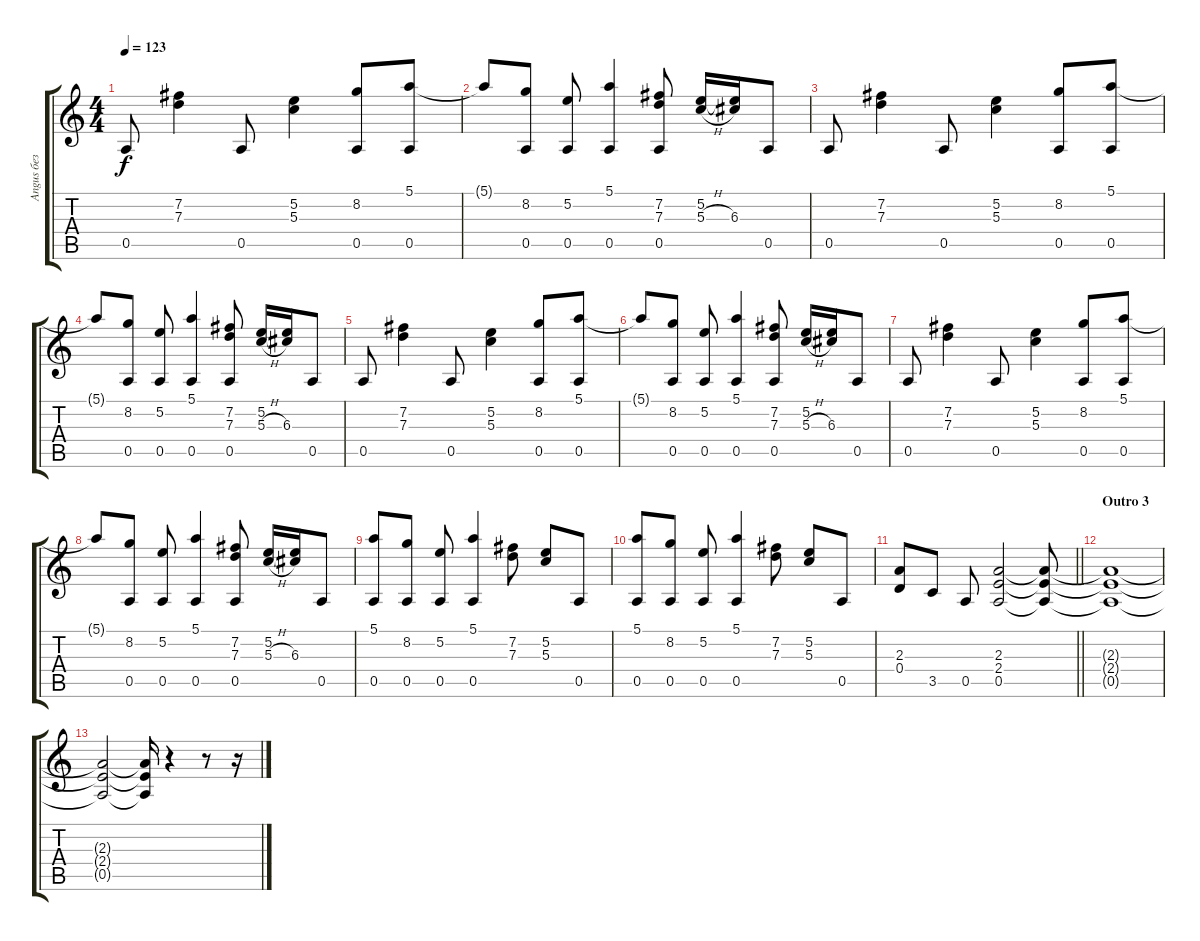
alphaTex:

\track ("Angus без Solo" "Angus без ") {instrument overdrivenguitar}
\staff {score tabs}
\tuning (E4 B3 G3 D3 A2 E2) {hide}
\ts (4 4)
\tempo 123
\clef g2
\ks c
0.5.8{dy f} (7.2 7.3).4 0.5.8 (5.2 5.3).4 (8.2 0.5).8 (5.1 0.5).8 |
5.1{t}.8 (8.2 0.5).8 (5.2 0.5).8 (5.1 0.5).4 (7.2 7.3 0.5).8 (5.2 5.3{h}).16 (5.2{t} 6.3).16 0.5.8 |
0.5.8 (7.2 7.3).4 0.5.8 (5.2 5.3).4 (8.2 0.5).8 (5.1 0.5).8 |
5.1{t}.8 (8.2 0.5).8 (5.2 0.5).8 (5.1 0.5).4 (7.2 7.3 0.5).8 (5.2 5.3{h}).16 (5.2{t} 6.3).16 0.5.8 |
0.5.8 (7.2 7.3).4 0.5.8 (5.2 5.3).4 (8.2 0.5).8 (5.1 0.5).8 |
5.1{t}.8 (8.2 0.5).8 (5.2 0.5).8 (5.1 0.5).4 (7.2 7.3 0.5).8 (5.2 5.3{h}).16 (5.2{t} 6.3).16 0.5.8 |
0.5.8 (7.2 7.3).4 0.5.8 (5.2 5.3).4 (8.2 0.5).8 (5.1 0.5).8 |
5.1{t}.8 (8.2 0.5).8 (5.2 0.5).8 (5.1 0.5).4 (7.2 7.3 0.5).8 (5.2 5.3{h}).16 (5.2{t} 6.3).16 0.5.8 |
(5.1 0.5).8 (8.2 0.5).8 (5.2 0.5).8 (5.1 0.5).4 (7.2 7.3).8 (5.2 5.3).8 0.5.8 |
(5.1 0.5).8 (8.2 0.5).8 (5.2 0.5).8 (5.1 0.5).4 (7.2 7.3).8 (5.2 5.3).8 0.5.8 |
\barLineRight lightlight
(2.3 0.4).8 3.5.8 0.5.8 (2.3 2.4 0.5).2 (2.3{t} 2.4{t} 0.5{t}).8 |
\section ("" "Outro 3")
(2.3{t} 2.4{t} 0.5{t}).1 |
(2.3{t} 2.4{t} 0.5{t}).2 (2.3{t} 2.4{t} 0.5{t}).16 r.4 r.8 r.16
